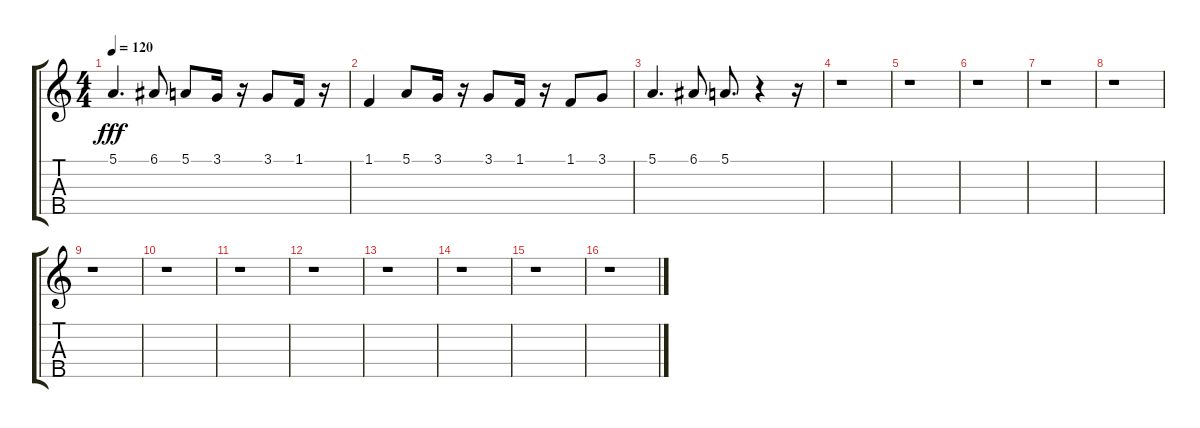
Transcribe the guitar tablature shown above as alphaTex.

\track "" {instrument trumpet}
\staff {score tabs}
\tuning (E4 B3 G3 D3 A2) {hide}
\ts (4 4)
\tempo 120
\clef g2
\ks c
5.1.4{d dy fff} 6.1.8 5.1.8 3.1.16 r.16 3.1.8 1.1.16 r.16 |
1.1.4 5.1.8 3.1.16 r.16 3.1.8 1.1.16 r.16 1.1.8 3.1.8 |
5.1.4{d} 6.1.8 5.1.8{d} r.4 r.16 |
r.1 |
r.1 |
r.1 |
r.1 |
r.1 |
r.1 |
r.1 |
r.1 |
r.1 |
r.1 |
r.1 |
r.1 |
r.1
